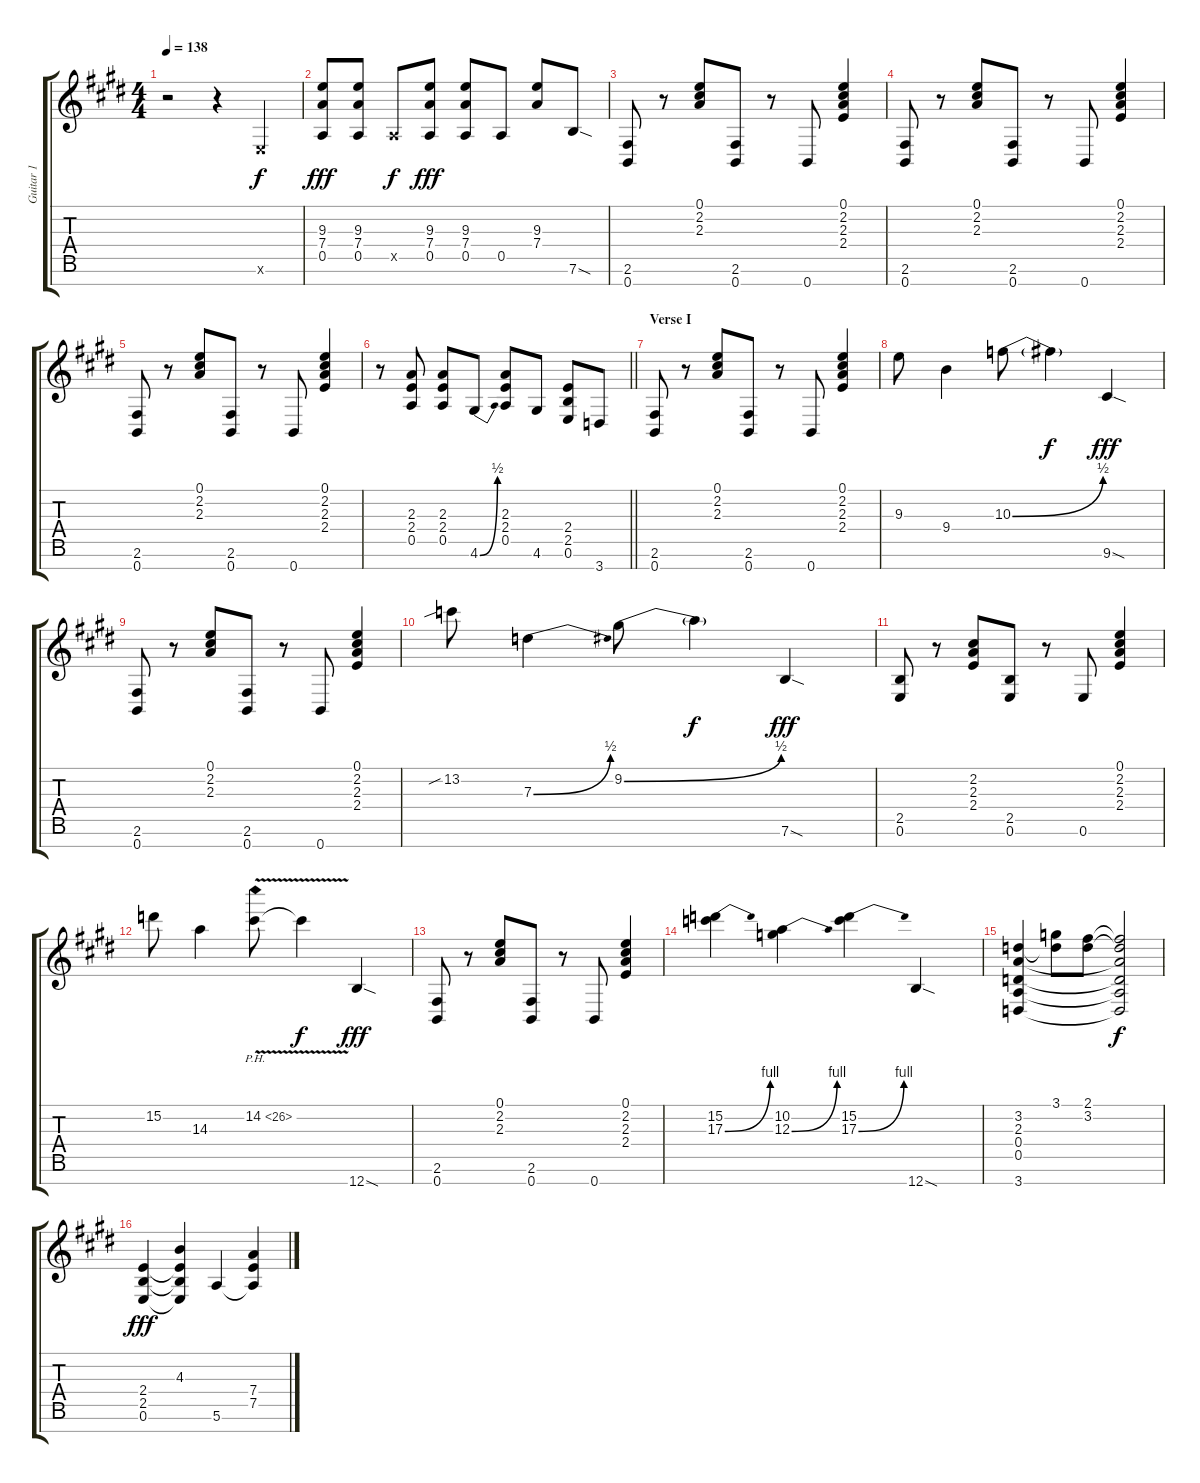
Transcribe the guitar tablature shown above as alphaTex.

\track ("Guitar 1" "Guitar 1") {instrument distortionguitar}
\staff {score tabs}
\tuning (E4 B3 G3 D3 A2 E2 B1) {hide}
\ts (4 4)
\tempo 138
\clef g2
\ks e
r.2{dy f instrument distortionguitar} r.4 0.6{x}.4 |
(9.3 7.4 0.5).8{dy fff} (9.3 7.4 0.5).8 0.5{x}.8{dy f} (9.3 7.4 0.5).8{dy fff} (9.3 7.4 0.5).8 0.5.8 (9.3 7.4).8 7.6{sod}.8 |
(2.6 0.7).8 r.8 (0.1 2.2 2.3).8 (2.6 0.7).8 r.8 0.7.8 (0.1 2.2 2.3 2.4).4 |
(2.6 0.7).8 r.8 (0.1 2.2 2.3).8 (2.6 0.7).8 r.8 0.7.8 (0.1 2.2 2.3 2.4).4 |
(2.6 0.7).8 r.8 (0.1 2.2 2.3).8 (2.6 0.7).8 r.8 0.7.8 (0.1 2.2 2.3 2.4).4 |
\barLineRight lightlight
r.8 (2.3 2.4 0.5).8 (2.3 2.4 0.5).8 4.6{be (bend 0 0 60 2)}.8 (2.3 2.4 0.5).8 4.6.8 (2.4 2.5 0.6).8 3.7.8 |
\section ("" "Verse I")
(2.6 0.7).8 r.8 (0.1 2.2 2.3).8 (2.6 0.7).8 r.8 0.7.8 (0.1 2.2 2.3 2.4).4 |
9.3.8 9.4.4 10.3{be (bend 0 0 60 2)}.8 10.3{t}.4{dy f} 9.6{sod}.4{dy fff} |
(2.6 0.7).8 r.8 (0.1 2.2 2.3).8 (2.6 0.7).8 r.8 0.7.8 (0.1 2.2 2.3 2.4).4 |
13.2{sib}.8 7.3{be (bend 0 0 60 2)}.4 9.2{be (bend 0 0 60 2)}.8 9.2{t}.4{dy f} 7.6{sod}.4{dy fff} |
(2.5 0.6).8 r.8 (2.2 2.3 2.4).8 (2.5 0.6).8 r.8 0.6.8 (0.1 2.2 2.3 2.4).4 |
15.2.8 14.3.4 14.2{ph 12 v}.8 14.2{t}.4{dy f} 12.7{sod}.4{dy fff} |
(2.6 0.7).8 r.8 (0.1 2.2 2.3).8 (2.6 0.7).8 r.8 0.7.8 (0.1 2.2 2.3 2.4).4 |
(15.2 17.3{be (bend 0 0 60 4)}).4 (10.2 12.3{be (bend 0 0 60 4)}).4 (15.2 17.3{be (bend 0 0 60 4)}).4 12.7{sod}.4 |
(3.2 2.3 0.4 0.5 3.7).4 (3.1 3.2{t}).8 (2.1 3.2).8 (2.1{t} 3.2{t} 2.3{t} 0.4{t} 0.5{t} 3.7{t}).2{dy f} |
(2.4 2.5 0.6).4{dy fff} (4.3 2.4{t} 2.5{t} 0.6{t}).4 5.6.4 (7.4 7.5 5.6{t}).4
